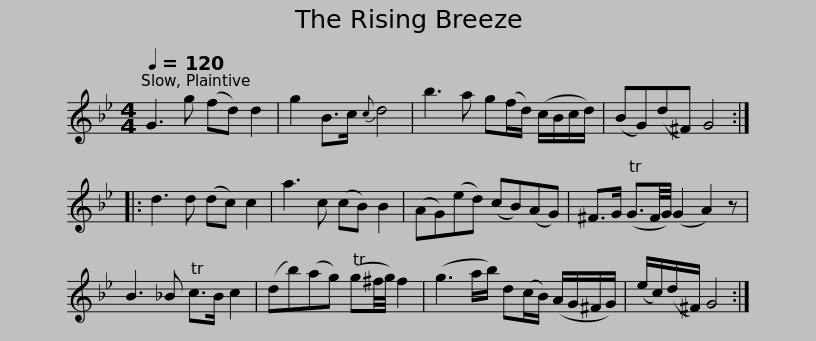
X:1
L:1/8
Q:1/4=120
M:4/4
I:linebreak $
K:Gmin
V:1 treble
V:1
 G3 g (fd) d2 | g2 B>c{c} d4 | b3 a g(f/d/) (c/B/c/d/) | (BG)(d^F) G4 :: d3 d (dc) c2 | %5
 a3 c (cB) B2 |$ (AG)(ed) (cB)(AG) | ^F>G (TG3/2F/4G/4) (G2 A2) z | B3 _B Tc>B c2 | (db)(ag) (Tg^f/4g/4) f2 | %10
 (g3 a/b/) d(c/B/) (A/G/^F/G/) |$ (e/c/)(d/^F/) G4 :| %12
